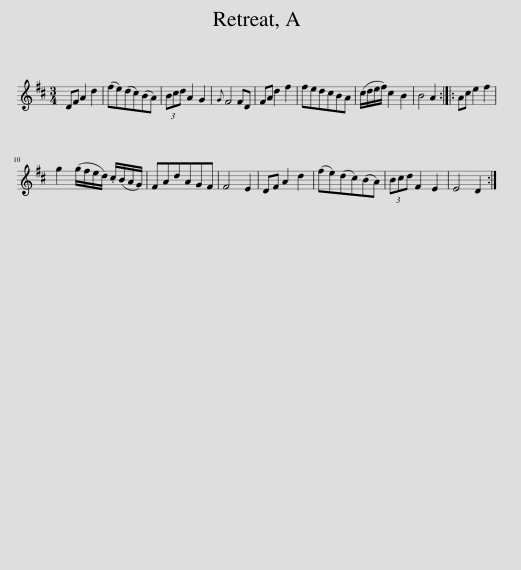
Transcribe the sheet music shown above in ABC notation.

X:1
L:1/8
M:3/4
I:linebreak $
K:D
V:1 treble
V:1
 DF A2 d2 | (fe)(dc)(BA) | (3Bcd A2 G2 |{G} F4 FD | FA d2 f2 | %5
 fedcBA | (c/d/e/f/) c2 B2 | B4 A2 :: Ac e2 f2 |$ g2 (g/f/e/d/) .c/(B/A/G/) | %10
 FAdAGF | F4 E2 | DF A2 d2 | (fe)(dc)(BA) | (3Bcd F2 E2 | %15
 E4 D2 :| %16
